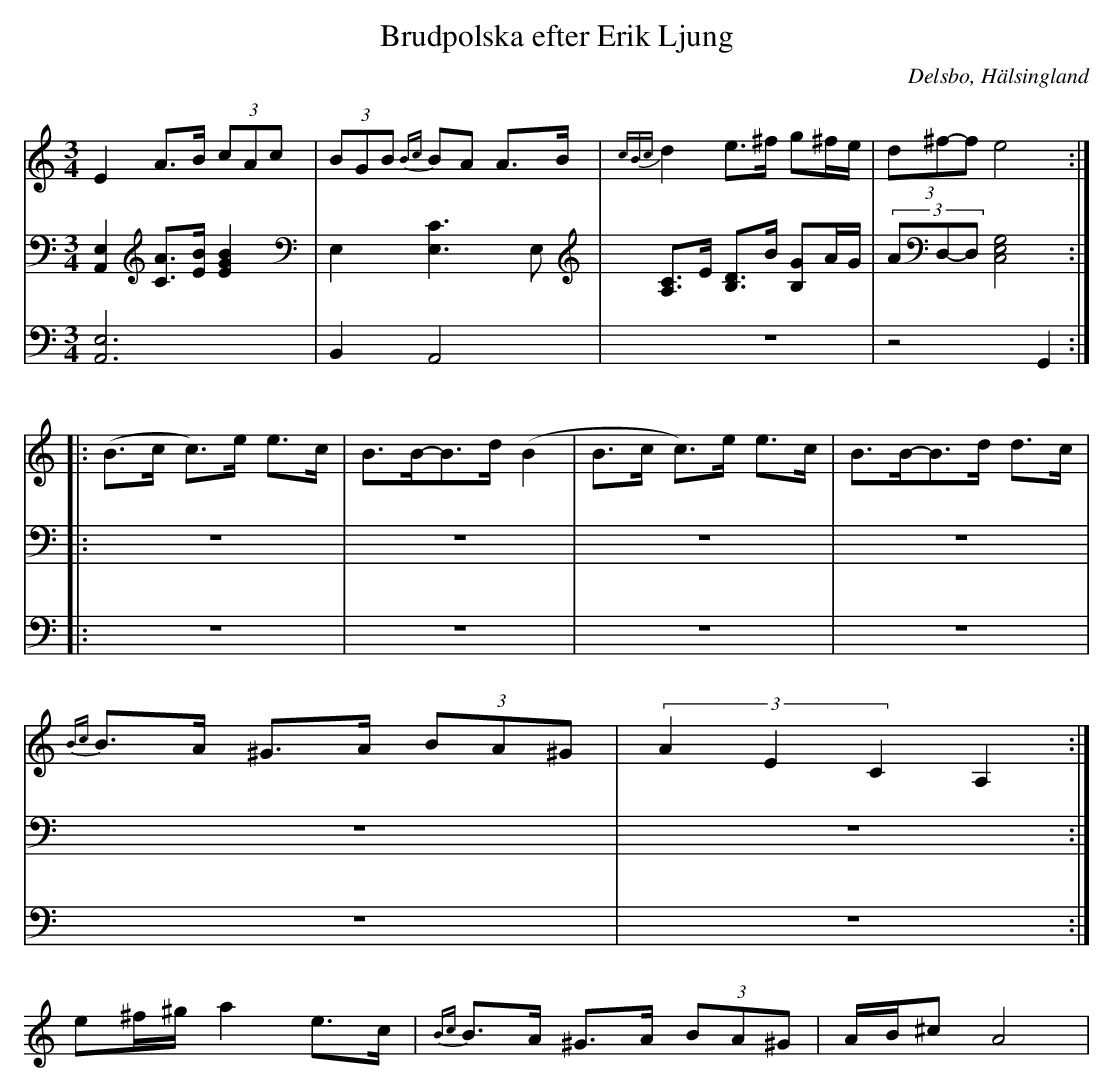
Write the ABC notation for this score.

X:1
T: Brudpolska efter Erik Ljung
Q: 105
O: Delsbo, Hälsingland
M: 3/4
L: 1/8
K: Am
V:1
V:2
V:3 Merge
V:1
E2 A>B (3cAc| (3BGB {Bc}BA A>B|{cBc}d2 e>^f g^f/e/|(3d^f-f e4 :|
|:(B>c c)>e e>c|B>B-B>d (B2|B>c c)>e e>c|B>B-B>d d>c|
{Bc}B>A ^G>A (3BA^G|(3A2E2C2 A,2:|
e^f/^g/ a2 e>c|{Bc}B>A ^G>A (3BA^G|A/B/^c A4|
V:2
[A,,2E,2] [AC]>[BE] [B2E2G2]|E,2 [C3E,3]E,|[A,C]>E [B,D]>B [B,G]A/G/|(3AD,-D, [E,4G,4C,4]:|
|:z6|z6|z6|z6|
z6|z6:|
V:3
[A,,6E,6]|B,,2 A,,4|z6|z4 G,,2:|
|:z6|z6|z6|z6|
z6|z6:|
